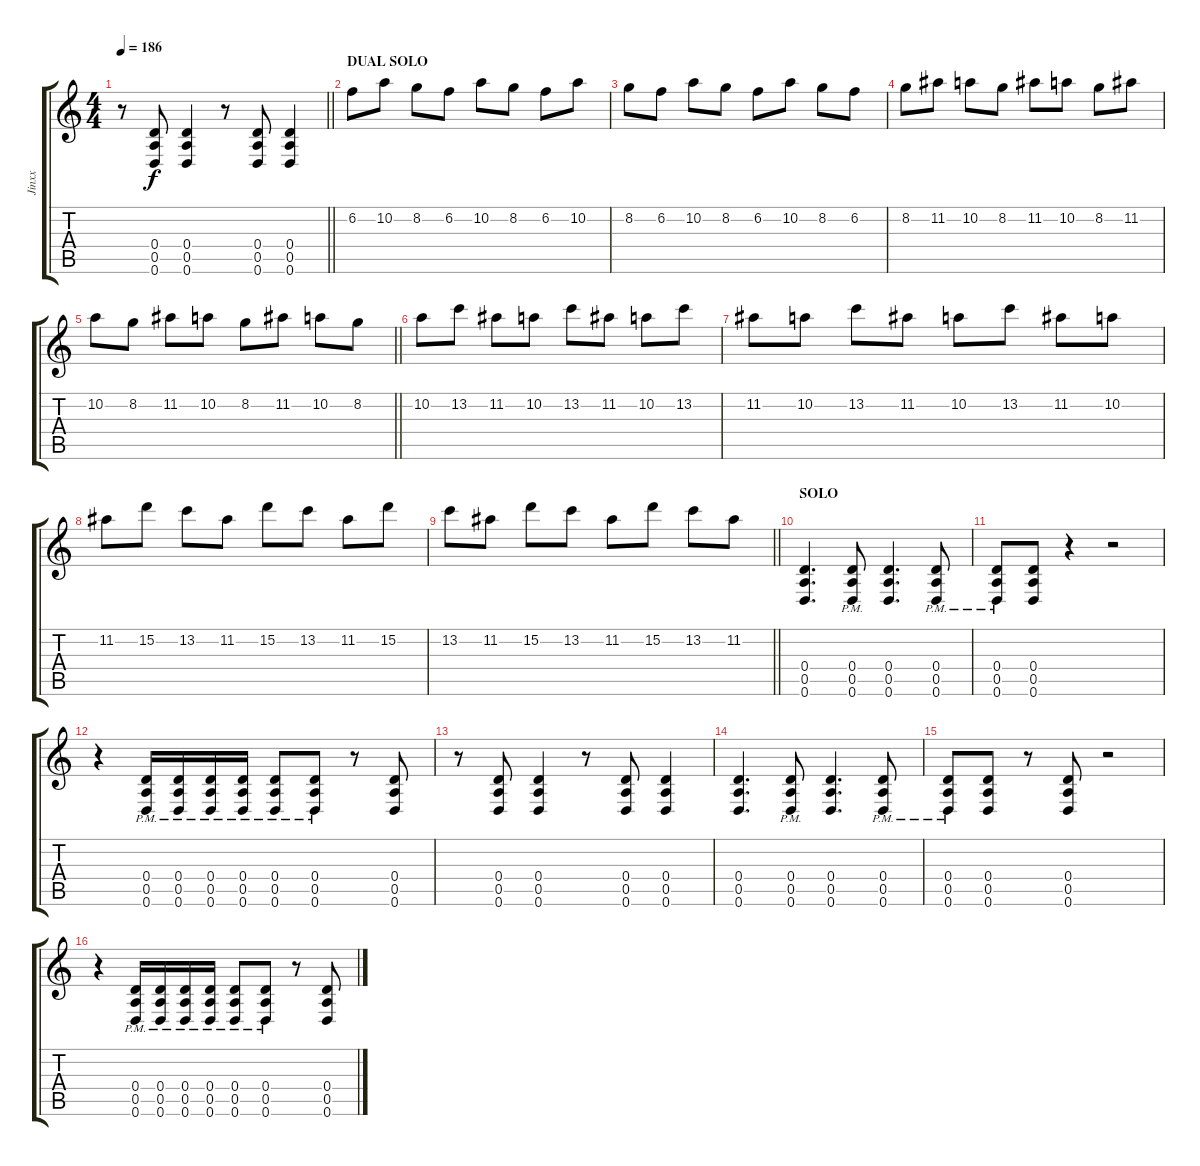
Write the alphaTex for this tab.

\track ("Jinxx" "Jinxx") {instrument distortionguitar}
\staff {score tabs}
\tuning (E4 B3 G3 D3 A2 D2) {hide}
\ts (4 4)
\tempo 186
\clef g2
\barLineRight lightlight
\ks c
r.8{dy f} (0.4 0.5 0.6).8 (0.4 0.5 0.6).4 r.8 (0.4 0.5 0.6).8 (0.4 0.5 0.6).4 |
\section ("" "DUAL SOLO")
6.2.8 10.2.8 8.2.8 6.2.8 10.2.8 8.2.8 6.2.8 10.2.8 |
8.2.8 6.2.8 10.2.8 8.2.8 6.2.8 10.2.8 8.2.8 6.2.8 |
8.2.8 11.2.8 10.2.8 8.2.8 11.2.8 10.2.8 8.2.8 11.2.8 |
\barLineRight lightlight
10.2.8 8.2.8 11.2.8 10.2.8 8.2.8 11.2.8 10.2.8 8.2.8 |
10.2.8 13.2.8 11.2.8 10.2.8 13.2.8 11.2.8 10.2.8 13.2.8 |
11.2.8 10.2.8 13.2.8 11.2.8 10.2.8 13.2.8 11.2.8 10.2.8 |
11.2.8 15.2.8 13.2.8 11.2.8 15.2.8 13.2.8 11.2.8 15.2.8 |
\barLineRight lightlight
13.2.8 11.2.8 15.2.8 13.2.8 11.2.8 15.2.8 13.2.8 11.2.8 |
\section ("" "SOLO")
(0.4 0.5 0.6).4{d} (0.4{pm} 0.5 0.6).8 (0.4 0.5 0.6).4{d} (0.4{pm} 0.5 0.6).8 |
(0.4{pm} 0.5 0.6).8 (0.4 0.5 0.6).8 r.4 r.2 |
r.4 (0.4 0.5{pm} 0.6).16 (0.4 0.5{pm} 0.6).16 (0.4 0.5{pm} 0.6).16 (0.4 0.5{pm} 0.6).16 (0.4 0.5{pm} 0.6).8 (0.4 0.5{pm} 0.6).8 r.8 (0.4 0.5 0.6).8 |
r.8 (0.4 0.5 0.6).8 (0.4 0.5 0.6).4 r.8 (0.4 0.5 0.6).8 (0.4 0.5 0.6).4 |
(0.4 0.5 0.6).4{d} (0.4 0.5 0.6{pm}).8 (0.4 0.5 0.6).4{d} (0.4 0.5 0.6{pm}).8 |
(0.4{pm} 0.5 0.6).8 (0.4 0.5 0.6).8 r.8 (0.4 0.5 0.6).8 r.2 |
r.4 (0.4 0.5{pm} 0.6).16 (0.4 0.5{pm} 0.6).16 (0.4 0.5{pm} 0.6).16 (0.4 0.5{pm} 0.6).16 (0.4 0.5{pm} 0.6).8 (0.4 0.5{pm} 0.6).8 r.8 (0.4 0.5 0.6).8
